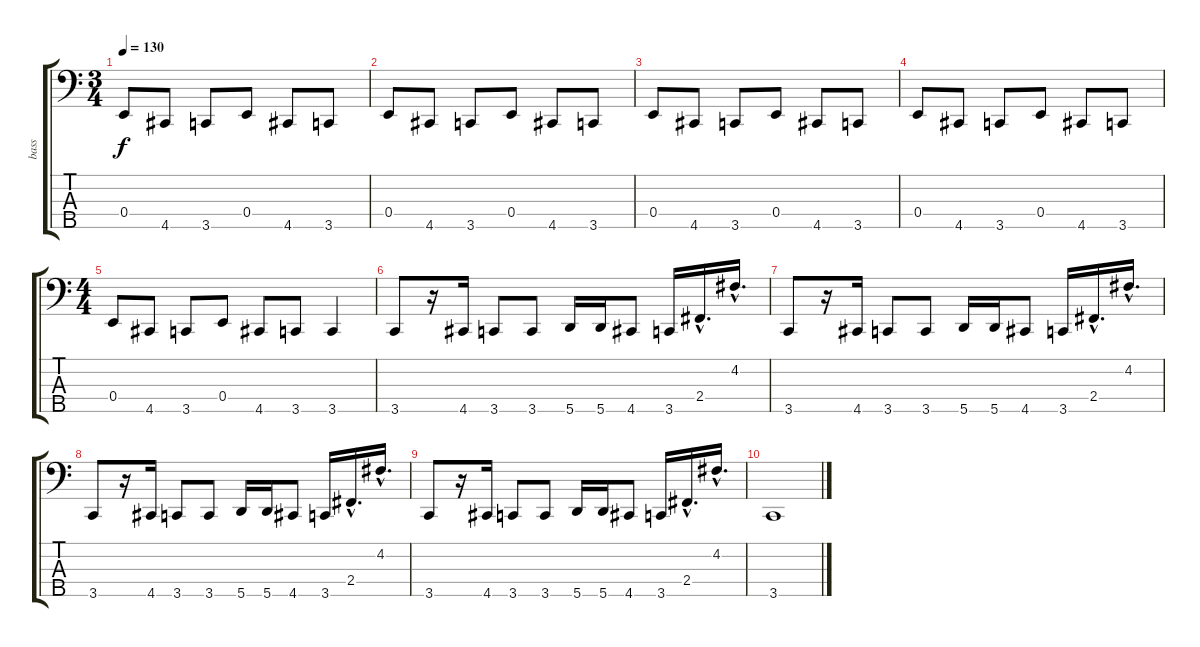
\track ("bass" "bass") {instrument electricbassfinger}
\staff {score tabs}
\tuning (G2 D2 A1 E1 A0) {hide}
\ts (3 4)
\tempo 130
\clef f4
\ks c
0.4.8{dy f instrument electricbassfinger} 4.5.8 3.5.8 0.4.8 4.5.8 3.5.8 |
0.4.8 4.5.8 3.5.8 0.4.8 4.5.8 3.5.8 |
0.4.8 4.5.8 3.5.8 0.4.8 4.5.8 3.5.8 |
0.4.8 4.5.8 3.5.8 0.4.8 4.5.8 3.5.8 |
\ts (4 4)
0.4.8 4.5.8 3.5.8 0.4.8 4.5.8 3.5.8 3.5.4 |
3.5.8{instrument electricbassfinger} r.16 4.5.16 3.5.8 3.5.8 5.5.16 5.5.16 4.5.8 3.5.16 2.4{hac}.16{d} 4.2{hac}.16{d} |
3.5.8 r.16 4.5.16 3.5.8 3.5.8 5.5.16 5.5.16 4.5.8 3.5.16 2.4{hac}.16{d} 4.2{hac}.16{d} |
3.5.8 r.16 4.5.16 3.5.8 3.5.8 5.5.16 5.5.16 4.5.8 3.5.16 2.4{hac}.16{d} 4.2{hac}.16{d} |
3.5.8 r.16 4.5.16 3.5.8 3.5.8 5.5.16 5.5.16 4.5.8 3.5.16 2.4{hac}.16{d} 4.2{hac}.16{d} |
3.5.1
